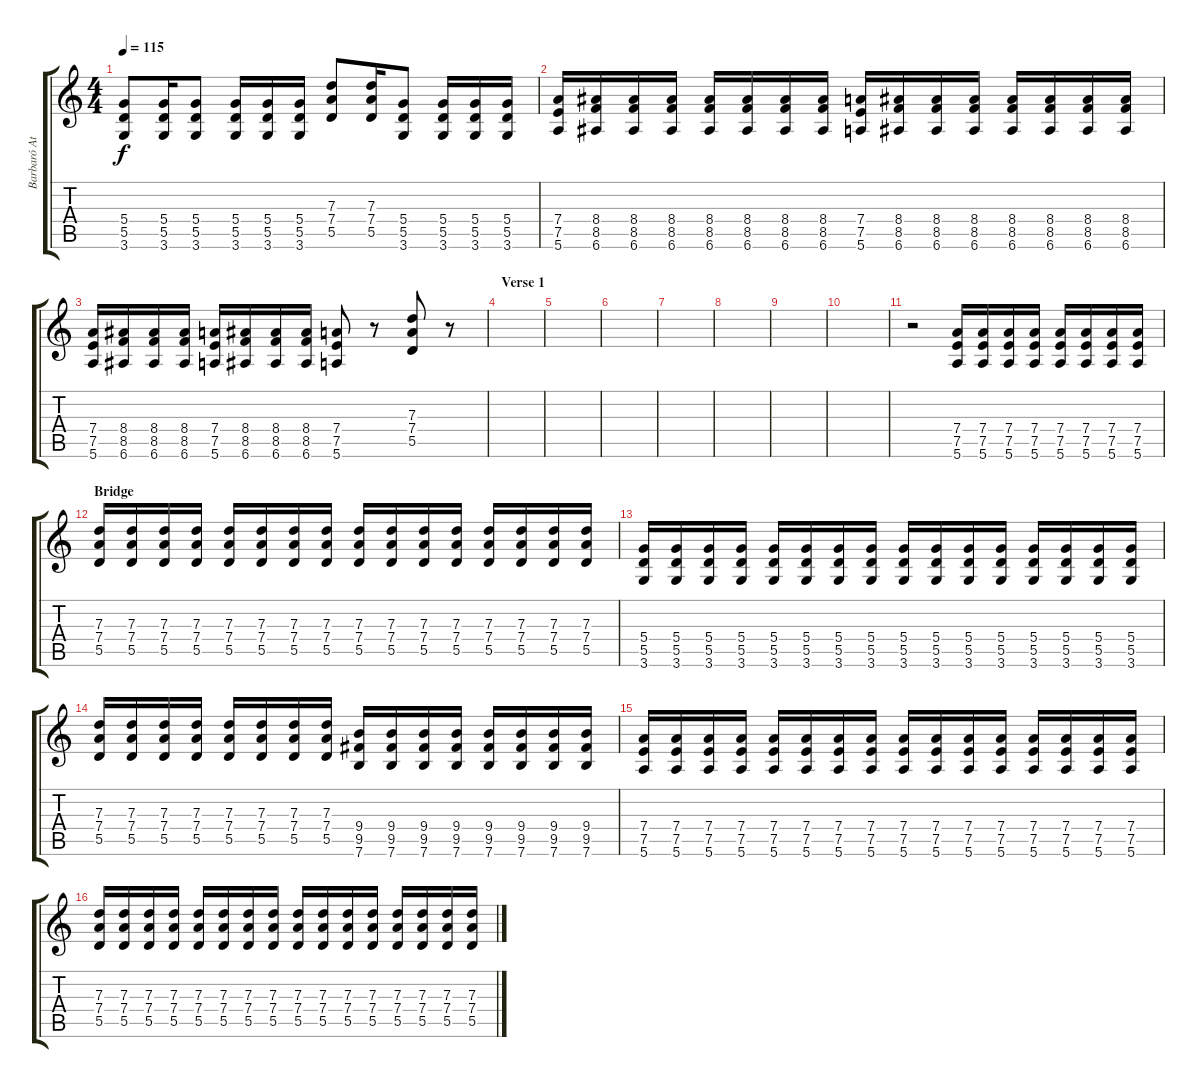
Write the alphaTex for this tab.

\track ("Barbaró Attila (distortion)" "Barbaró At") {instrument distortionguitar}
\staff {score tabs}
\tuning (E4 B3 G3 D3 A2 E2) {hide}
\ts (4 4)
\tempo 115
\clef g2
\ks c
(5.4 5.5 3.6).8{dy f} (5.4 5.5 3.6).16 (5.4 5.5 3.6).8 (5.4 5.5 3.6).16 (5.4 5.5 3.6).16 (5.4 5.5 3.6).16 (7.3 7.4 5.5).8 (7.3 7.4 5.5).16 (5.4 5.5 3.6).8 (5.4 5.5 3.6).16 (5.4 5.5 3.6).16 (5.4 5.5 3.6).16 |
(7.4 7.5 5.6).16 (8.4 8.5 6.6).16 (8.4 8.5 6.6).16 (8.4 8.5 6.6).16 (8.4 8.5 6.6).16 (8.4 8.5 6.6).16 (8.4 8.5 6.6).16 (8.4 8.5 6.6).16 (7.4 7.5 5.6).16 (8.4 8.5 6.6).16 (8.4 8.5 6.6).16 (8.4 8.5 6.6).16 (8.4 8.5 6.6).16 (8.4 8.5 6.6).16 (8.4 8.5 6.6).16 (8.4 8.5 6.6).16 |
(7.4 7.5 5.6).16 (8.4 8.5 6.6).16 (8.4 8.5 6.6).16 (8.4 8.5 6.6).16 (7.4 7.5 5.6).16 (8.4 8.5 6.6).16 (8.4 8.5 6.6).16 (8.4 8.5 6.6).16 (7.4 7.5 5.6).8 r.8 (7.3 7.4 5.5).8 r.8 |
\section ("" "Verse 1")
|
|
|
|
|
|
|
r.2 (7.4 7.5 5.6).16 (7.4 7.5 5.6).16 (7.4 7.5 5.6).16 (7.4 7.5 5.6).16 (7.4 7.5 5.6).16 (7.4 7.5 5.6).16 (7.4 7.5 5.6).16 (7.4 7.5 5.6).16 |
\section ("" "Bridge")
(7.3 7.4 5.5).16 (7.3 7.4 5.5).16 (7.3 7.4 5.5).16 (7.3 7.4 5.5).16 (7.3 7.4 5.5).16 (7.3 7.4 5.5).16 (7.3 7.4 5.5).16 (7.3 7.4 5.5).16 (7.3 7.4 5.5).16 (7.3 7.4 5.5).16 (7.3 7.4 5.5).16 (7.3 7.4 5.5).16 (7.3 7.4 5.5).16 (7.3 7.4 5.5).16 (7.3 7.4 5.5).16 (7.3 7.4 5.5).16 |
(5.4 5.5 3.6).16 (5.4 5.5 3.6).16 (5.4 5.5 3.6).16 (5.4 5.5 3.6).16 (5.4 5.5 3.6).16 (5.4 5.5 3.6).16 (5.4 5.5 3.6).16 (5.4 5.5 3.6).16 (5.4 5.5 3.6).16 (5.4 5.5 3.6).16 (5.4 5.5 3.6).16 (5.4 5.5 3.6).16 (5.4 5.5 3.6).16 (5.4 5.5 3.6).16 (5.4 5.5 3.6).16 (5.4 5.5 3.6).16 |
(7.3 7.4 5.5).16 (7.3 7.4 5.5).16 (7.3 7.4 5.5).16 (7.3 7.4 5.5).16 (7.3 7.4 5.5).16 (7.3 7.4 5.5).16 (7.3 7.4 5.5).16 (7.3 7.4 5.5).16 (9.4 9.5 7.6).16 (9.4 9.5 7.6).16 (9.4 9.5 7.6).16 (9.4 9.5 7.6).16 (9.4 9.5 7.6).16 (9.4 9.5 7.6).16 (9.4 9.5 7.6).16 (9.4 9.5 7.6).16 |
(7.4 7.5 5.6).16 (7.4 7.5 5.6).16 (7.4 7.5 5.6).16 (7.4 7.5 5.6).16 (7.4 7.5 5.6).16 (7.4 7.5 5.6).16 (7.4 7.5 5.6).16 (7.4 7.5 5.6).16 (7.4 7.5 5.6).16 (7.4 7.5 5.6).16 (7.4 7.5 5.6).16 (7.4 7.5 5.6).16 (7.4 7.5 5.6).16 (7.4 7.5 5.6).16 (7.4 7.5 5.6).16 (7.4 7.5 5.6).16 |
(7.3 7.4 5.5).16 (7.3 7.4 5.5).16 (7.3 7.4 5.5).16 (7.3 7.4 5.5).16 (7.3 7.4 5.5).16 (7.3 7.4 5.5).16 (7.3 7.4 5.5).16 (7.3 7.4 5.5).16 (7.3 7.4 5.5).16 (7.3 7.4 5.5).16 (7.3 7.4 5.5).16 (7.3 7.4 5.5).16 (7.3 7.4 5.5).16 (7.3 7.4 5.5).16 (7.3 7.4 5.5).16 (7.3 7.4 5.5).16
